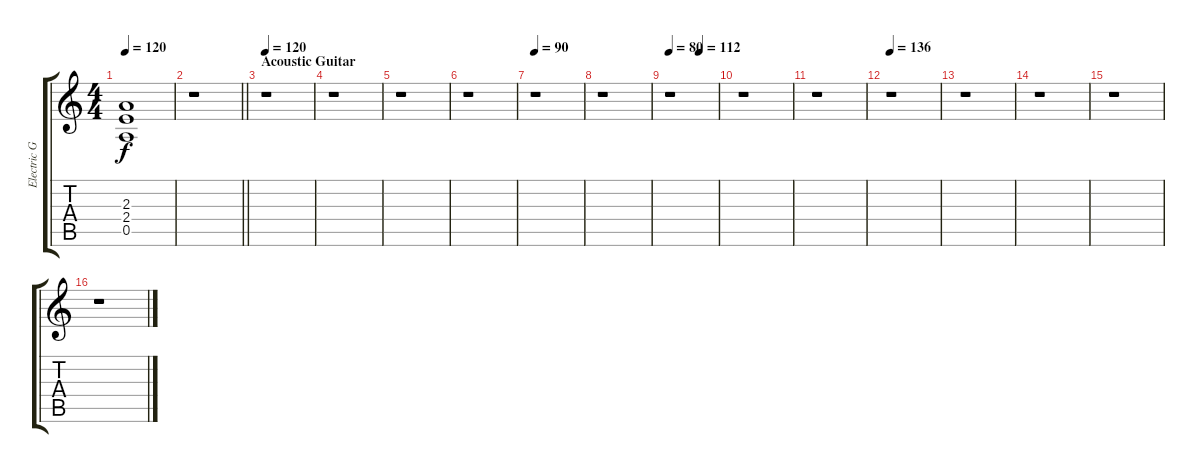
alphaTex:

\track ("Electric Guitar" "Electric G") {solo instrument acousticguitarsteel}
\staff {score tabs}
\tuning (E4 B3 G3 D3 A2 E2) {hide}
\ts (4 4)
\tempo 120
\clef g2
\ks c
(2.3{t} 2.4{t} 0.5{t}).1{dy f} |
\barLineRight lightlight
r.1 |
\section ("" "Acoustic Guitar")
\tempo 120
r.1 |
r.1 |
r.1 |
r.1 |
\tempo 90
r.1 |
r.1 |
\tempo 80
\tempo (112 0.625)
r.1 |
r.1 |
r.1 |
\tempo 136
r.1 |
r.1 |
r.1 |
r.1 |
r.1
